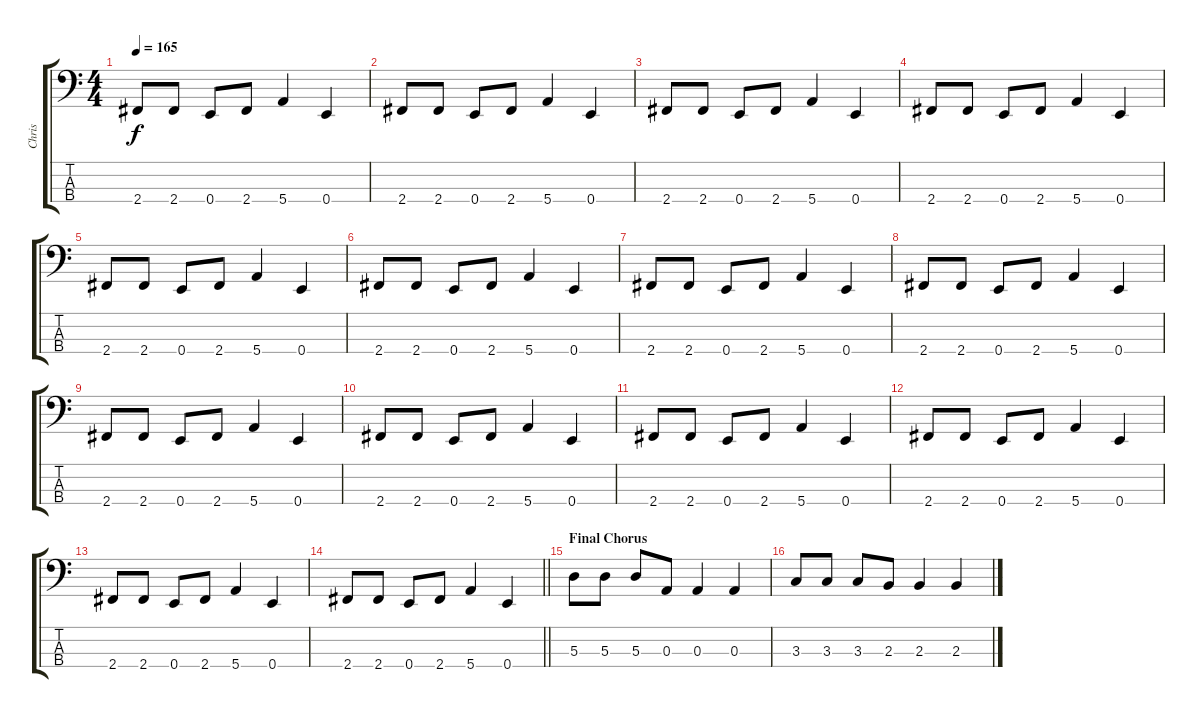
\track ("Chris" "Chris") {instrument overdrivenguitar}
\staff {score tabs}
\tuning (G2 D2 A1 E1) {hide}
\ts (4 4)
\tempo 165
\clef f4
\ks c
2.4.8{dy f} 2.4.8 0.4.8 2.4.8 5.4.4 0.4.4 |
2.4.8 2.4.8 0.4.8 2.4.8 5.4.4 0.4.4 |
2.4.8 2.4.8 0.4.8 2.4.8 5.4.4 0.4.4 |
2.4.8 2.4.8 0.4.8 2.4.8 5.4.4 0.4.4 |
2.4.8 2.4.8 0.4.8 2.4.8 5.4.4 0.4.4 |
2.4.8 2.4.8 0.4.8 2.4.8 5.4.4 0.4.4 |
2.4.8 2.4.8 0.4.8 2.4.8 5.4.4 0.4.4 |
2.4.8 2.4.8 0.4.8 2.4.8 5.4.4 0.4.4 |
2.4.8 2.4.8 0.4.8 2.4.8 5.4.4 0.4.4 |
2.4.8 2.4.8 0.4.8 2.4.8 5.4.4 0.4.4 |
2.4.8 2.4.8 0.4.8 2.4.8 5.4.4 0.4.4 |
2.4.8 2.4.8 0.4.8 2.4.8 5.4.4 0.4.4 |
2.4.8 2.4.8 0.4.8 2.4.8 5.4.4 0.4.4 |
\barLineRight lightlight
2.4.8 2.4.8 0.4.8 2.4.8 5.4.4 0.4.4 |
\section ("" "Final Chorus")
5.3.8 5.3.8 5.3.8 0.3.8 0.3.4 0.3.4 |
3.3.8 3.3.8 3.3.8 2.3.8 2.3.4 2.3.4
